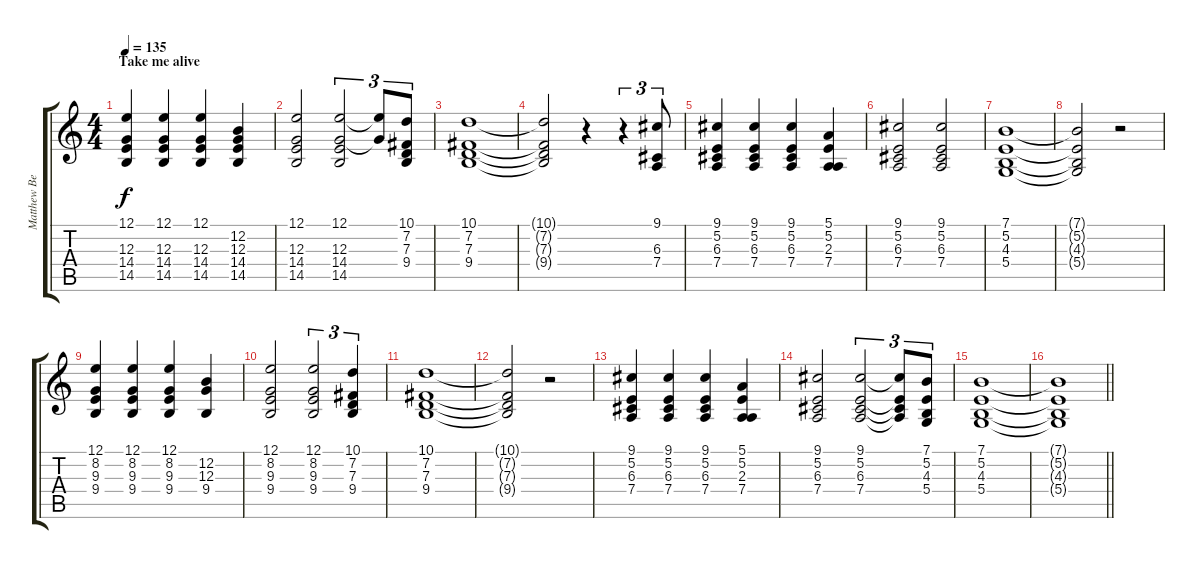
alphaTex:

\track ("Matthew Bellamy (Lead Vocals)" "Matthew Be") {instrument choiraahs}
\staff {score tabs}
\tuning (E4 B3 G3 D3 A2 E2) {hide}
\ts (4 4)
\section ("" "Take me alive")
\tempo 135
\clef g2
\ks c
(12.1 12.3 14.4 14.5).4{dy f} (12.1 12.3 14.4 14.5).4 (12.1 12.3 14.4 14.5).4 (12.2 12.3 14.4 14.5).4 |
(12.1 12.3 14.4 14.5).2 (12.1 12.3 14.4 14.5).2{tu (3 2)} (12.1{t} 12.3{t}).8{tu (3 2)} (10.1 7.2 7.3 9.4).8{tu (3 2)} |
(10.1 7.2 7.3 9.4).1 |
(10.1{t} 7.2{t} 7.3{t} 9.4{t}).2 r.4 r.4{tu (3 2)} (9.1 6.3 7.4).8{tu (3 2)} |
(9.1 5.2 6.3 7.4).4 (9.1 5.2 6.3 7.4).4 (9.1 5.2 6.3 7.4).4 (5.1 5.2 2.3 7.4).4 |
(9.1 5.2 6.3 7.4).2 (9.1 5.2 6.3 7.4).2 |
(7.1 5.2 4.3 5.4).1 |
(7.1{t} 5.2{t} 4.3{t} 5.4{t}).2 r.2 |
(12.1 8.2 9.3 9.4).4 (12.1 8.2 9.3 9.4).4 (12.1 8.2 9.3 9.4).4 (12.2 12.3 9.4).4 |
(12.1 8.2 9.3 9.4).2 (12.1 8.2 9.3 9.4).2{tu (3 2)} (10.1 7.2 7.3 9.4).4{tu (3 2)} |
(10.1 7.2 7.3 9.4).1 |
(10.1{t} 7.2{t} 7.3{t} 9.4{t}).2 r.2 |
(9.1 5.2 6.3 7.4).4 (9.1 5.2 6.3 7.4).4 (9.1 5.2 6.3 7.4).4 (5.1 5.2 2.3 7.4).4 |
(9.1 5.2 6.3 7.4).2 (9.1 5.2 6.3 7.4).2{tu (3 2)} (9.1{t} 5.2{t} 6.3{t} 7.4{t}).8{tu (3 2)} (7.1 5.2 4.3 5.4).8{tu (3 2)} |
(7.1 5.2 4.3 5.4).1 |
\barLineRight lightlight
(7.1{t} 5.2{t} 4.3{t} 5.4{t}).1
